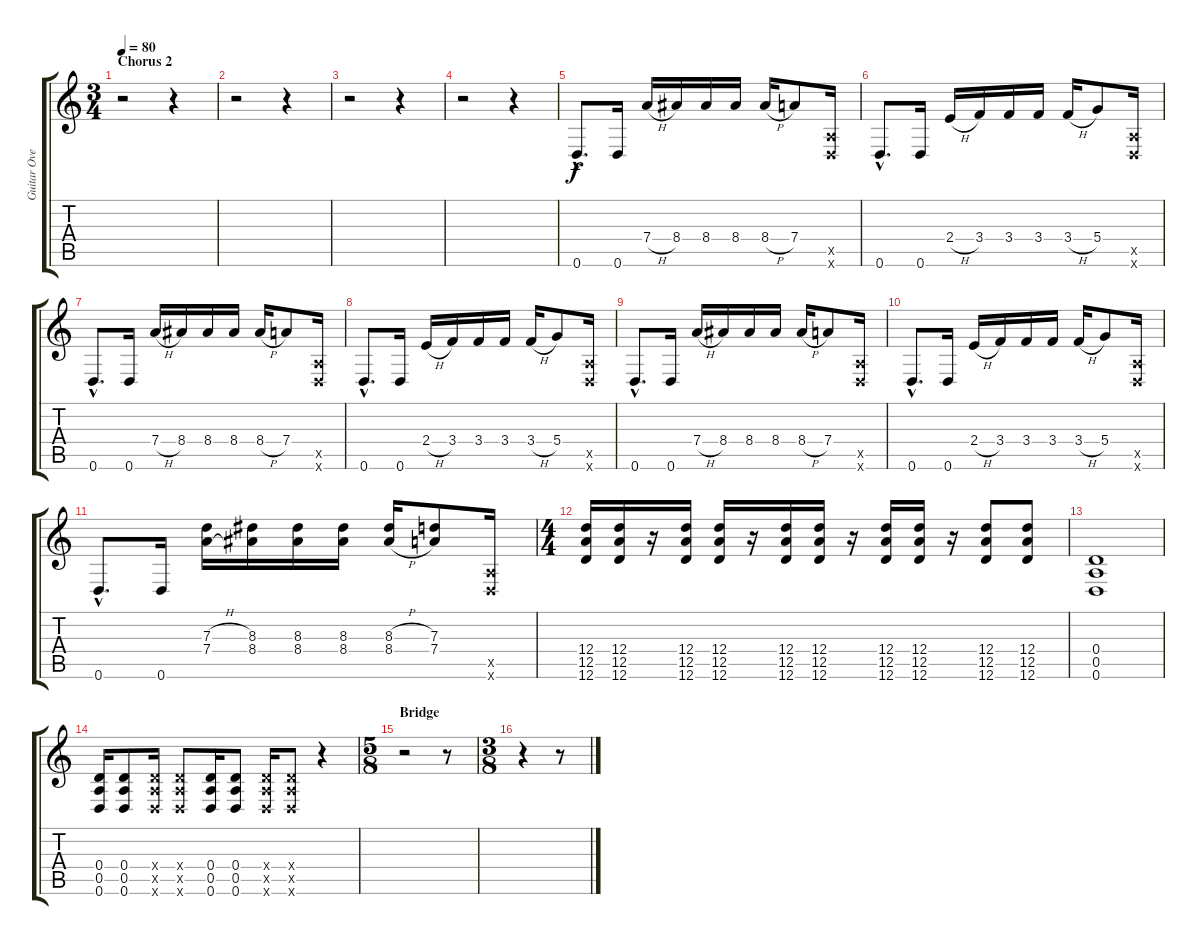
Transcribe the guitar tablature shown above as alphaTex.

\track ("Guitar Overdub" "Guitar Ove") {instrument overdrivenguitar}
\staff {score tabs}
\tuning (E4 B3 G3 D3 A2 D2) {hide}
\ts (3 4)
\section ("" "Chorus 2")
\tempo 80
\clef g2
\ks c
r.2{dy f} r.4 |
r.2 r.4 |
r.2 r.4 |
r.2 r.4 |
0.6{hac}.8{d} 0.6.16 7.4{h}.16 8.4.16 8.4.16 8.4.16 8.4{h}.16 7.4.8 (0.5{x} 0.6{x}).16 |
0.6{hac}.8{d} 0.6.16 2.4{h}.16 3.4.16 3.4.16 3.4.16 3.4{h}.16 5.4.8 (0.5{x} 0.6{x}).16 |
0.6{hac}.8{d} 0.6.16 7.4{h}.16 8.4.16 8.4.16 8.4.16 8.4{h}.16 7.4.8 (0.5{x} 0.6{x}).16 |
0.6{hac}.8{d} 0.6.16 2.4{h}.16 3.4.16 3.4.16 3.4.16 3.4{h}.16 5.4.8 (0.5{x} 0.6{x}).16 |
0.6{hac}.8{d} 0.6.16 7.4{h}.16 8.4.16 8.4.16 8.4.16 8.4{h}.16 7.4.8 (0.5{x} 0.6{x}).16 |
0.6{hac}.8{d} 0.6.16 2.4{h}.16 3.4.16 3.4.16 3.4.16 3.4{h}.16 5.4.8 (0.5{x} 0.6{x}).16 |
0.6{hac}.8{d} 0.6.16 (7.3{h} 7.4{h}).16 (8.3 8.4).16 (8.3 8.4).16 (8.3 8.4).16 (8.3{h} 8.4{h}).16 (7.3 7.4).8 (0.5{x} 0.6{x}).16 |
\ts (4 4)
(12.4 12.5 12.6).16 (12.4 12.5 12.6).16 r.16 (12.4 12.5 12.6).16 (12.4 12.5 12.6).16 r.16 (12.4 12.5 12.6).16 (12.4 12.5 12.6).16 r.16 (12.4 12.5 12.6).16 (12.4 12.5 12.6).16 r.16 (12.4 12.5 12.6).8 (12.4 12.5 12.6).8 |
(0.4 0.5 0.6).1 |
(0.4 0.5 0.6).16 (0.4 0.5 0.6).8 (0.4{x} 0.5{x} 0.6{x}).16 (0.4{x} 0.5{x} 0.6{x}).8 (0.4 0.5 0.6).16 (0.4 0.5 0.6).8 (0.4{x} 0.5{x} 0.6{x}).16 (0.4{x} 0.5{x} 0.6{x}).8 r.4 |
\ts (5 8)
\section ("" "Bridge")
r.2 r.8 |
\ts (3 8)
r.4 r.8
